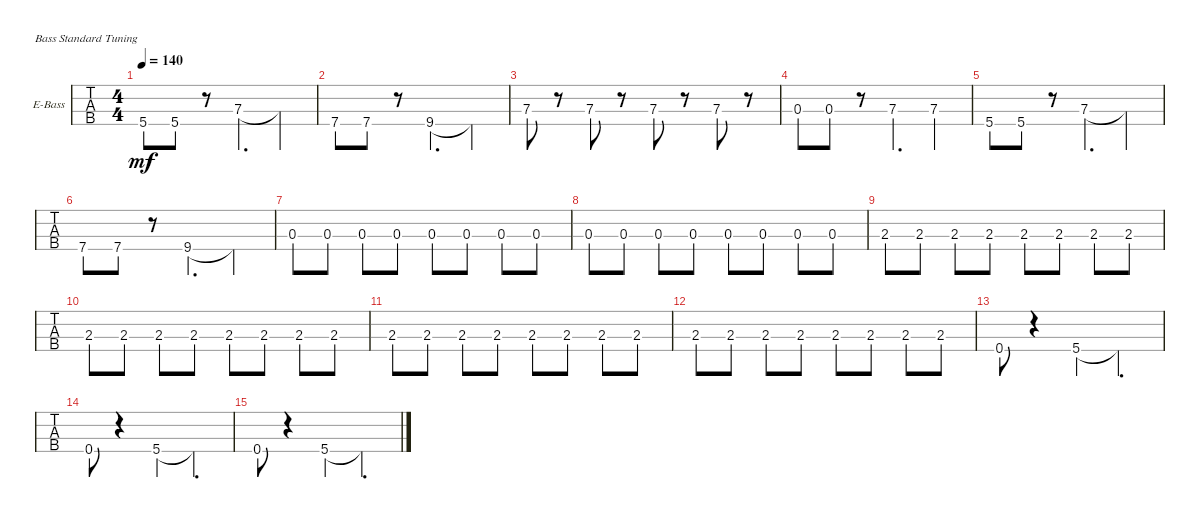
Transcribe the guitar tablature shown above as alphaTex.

\defaultSystemsLayout 4
\bracketExtendMode groupsimilarinstruments
\firstSystemTrackNameOrientation horizontal
\otherSystemsTrackNameOrientation horizontal
\track ("Electric Bass" "E-Bass") {instrument electricbassfinger}
\staff {tabs}
\tuning (G2 D2 A1 E1)
\ts (4 4)
\tempo 140
\clef f4
\ks c
5.4.8{dy mf} 5.4.8 r.8 7.3.4{d} 7.3{t}.4 |
7.4.8 7.4.8 r.8 9.4.4{d} 9.4{t}.4 |
7.3.8 r.8 7.3.8 r.8 7.3.8 r.8 7.3.8 r.8 |
0.3.8 0.3.8 r.8 7.3.4{d} 7.3.4 |
5.4.8 5.4.8 r.8 7.3.4{d} 7.3{t}.4 |
7.4.8 7.4.8 r.8 9.4.4{d} 9.4{t}.4 |
0.3.8 0.3.8 0.3.8 0.3.8 0.3.8 0.3.8 0.3.8 0.3.8 |
0.3.8 0.3.8 0.3.8 0.3.8 0.3.8 0.3.8 0.3.8 0.3.8 |
2.3.8 2.3.8 2.3.8 2.3.8 2.3.8 2.3.8 2.3.8 2.3.8 |
2.3.8 2.3.8 2.3.8 2.3.8 2.3.8 2.3.8 2.3.8 2.3.8 |
2.3.8 2.3.8 2.3.8 2.3.8 2.3.8 2.3.8 2.3.8 2.3.8 |
2.3.8 2.3.8 2.3.8 2.3.8 2.3.8 2.3.8 2.3.8 2.3.8 |
0.4.8 r.4 5.4.4 5.4{t}.4{d} |
0.4.8 r.4 5.4.4 5.4{t}.4{d} |
0.4.8 r.4 5.4.4 5.4{t}.4{d}
